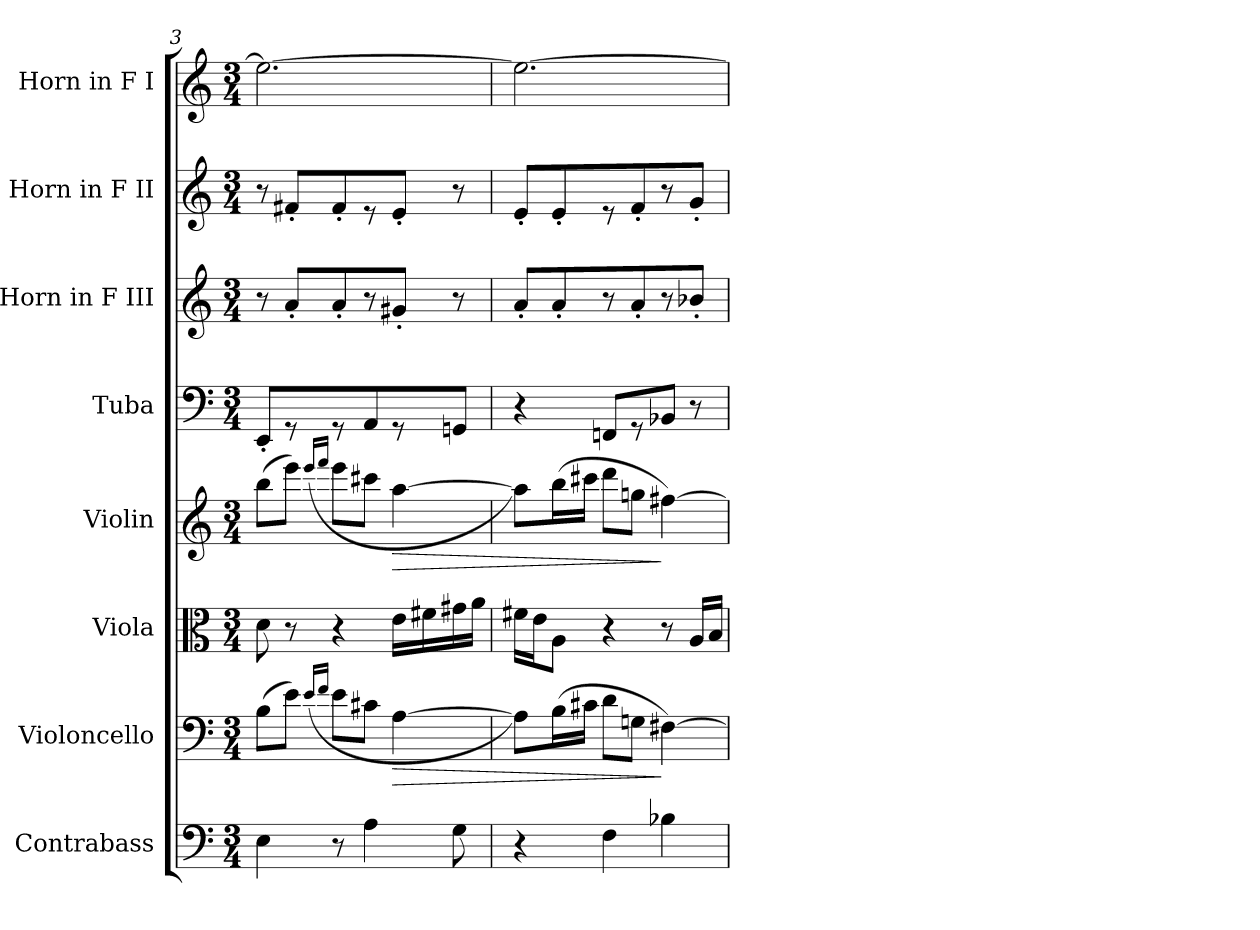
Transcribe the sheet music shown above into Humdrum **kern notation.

**kern	**kern	**dynam	**kern	**kern	**dynam	**kern	**kern	**kern	**kern
*part8	*part7	*part7	*part6	*part5	*part5	*part4	*part3	*part2	*part1
*staff8	*staff7	*staff7	*staff6	*staff5	*staff5	*staff4	*staff3	*staff2	*staff1
*I"Contrabass	*I"Violoncello	*	*I"Viola	*I"Violin	*	*I"Tuba	*I"Horn in F III	*I"Horn in F II	*I"Horn in F I
*I'Cb.	*I'Vc.	*	*I'Vla.	*I'Vln. 1	*	*I'Tba.	*I'Hn.	*I'Hn.	*I'Hn.
*clefF4	*clefF4	*	*clefC3	*clefG2	*	*clefF4	*clefG2	*clefG2	*clefG2
*	*	*	*	*	*	*	*ITrd4c7	*ITrd4c7	*ITrd4c7
*k[]	*k[]	*	*k[]	*k[]	*	*k[]	*k[b-]	*k[b-]	*k[b-]
*M3/4	*M3/4	*	*M3/4	*M3/4	*	*M3/4	*M3/4	*M3/4	*M3/4
=3	=3	=3	=3	=3	=3	=3	=3	=3	=3
4E	(8BL	.	8d	(8bbL	.	8EE'L	8r	8r	2.a_
.	8eJ)	.	8r	8eeeJ)	.	8r	8d'L	8Bn'L	.
.	(16qqe/LL	.	.	(16qqeee/LL	.	.	.	.	.
.	16qqf/JJ	.	.	16qqfff/JJ	.	.	.	.	.
8r	8eL	.	4r	8eeeL	.	8r	8d'	8B'	.
4A	8c#XJ	.	.	8ccc#XJ	.	8AA	8r	8r	.
!	!	!LO:HP:b	!	!	!LO:HP:b	!	!	!	!
.	[4A	>	16eLL	[4aa	>	8r	8c#X'J	8A'J	.
.	.	.	16f#X	.	.	.	.	.	.
8G	.	.	16g#X	.	.	8GGnJ	8r	8r	.
.	.	.	16aJJ	.	.	.	.	.	.
=4	=4	=4	=4	=4	=4	=4	=4	=4	=4
4r	8AL])	.	16f#XLL	8aaL])	.	4r	8d'L	8A'L	2.a_
.	.	.	16eJ	.	.	.	.	.	.
.	(16BL	.	8AJ	(16bbL	.	.	8d'	8A'	.
.	16c#XJJ	.	.	16ccc#XJJ	.	.	.	.	.
4F	8dL	.	4r	8dddL	.	8FFnL	8r	8r	.
.	8GnJ	.	.	8ggnJ	.	8r	8d'	8B-'	.
4B-X	[4F#X)	]	8r	[4ff#X)	]	8BB-XJ	8r	8r	.
.	.	.	16ALL	.	.	8r	8e-X'J	8c'J	.
.	.	.	16BJJ	.	.	.	.	.	.
=	=	=	=	=	=	=	=	=	=
*-	*-	*-	*-	*-	*-	*-	*-	*-	*-
